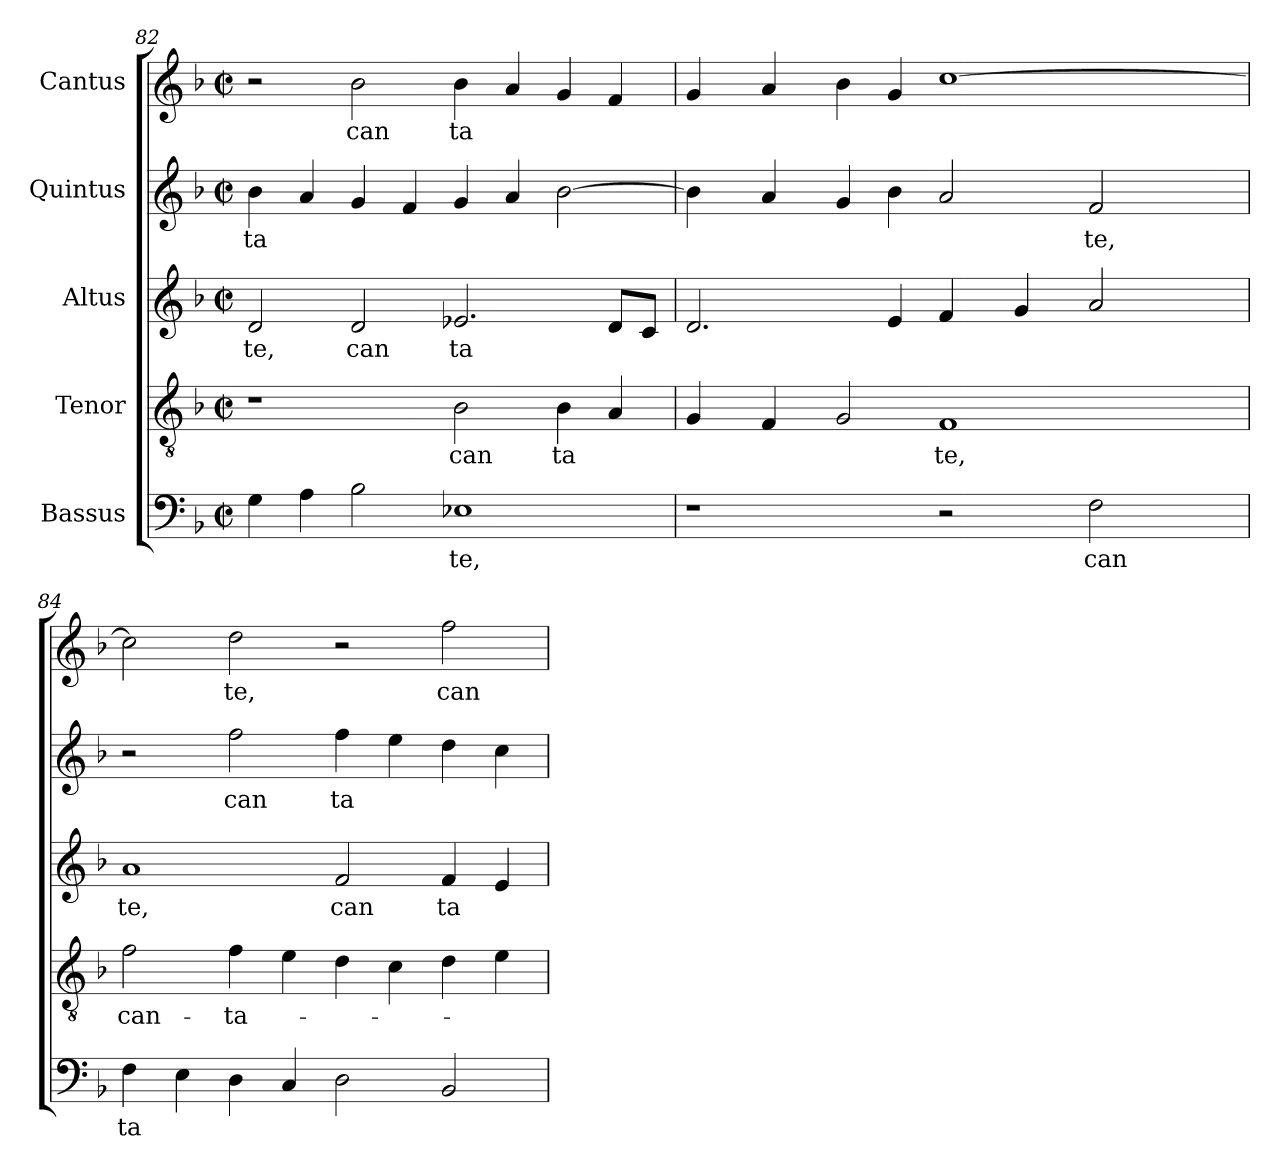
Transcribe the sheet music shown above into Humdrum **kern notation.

**kern	**text	**kern	**text	**kern	**text	**kern	**text	**kern	**text
*part5	*part5	*part4	*part4	*part3	*part3	*part2	*part2	*part1	*part1
*staff5	*staff5	*staff4	*staff4	*staff3	*staff3	*staff2	*staff2	*staff1	*staff1
*I"Bassus	*	*I"Tenor	*	*I"Altus	*	*I"Quintus	*	*I"Cantus	*
*clefF4	*	*clefGv2	*	*clefG2	*	*clefG2	*	*clefG2	*
*k[b-]	*	*k[b-]	*	*k[b-]	*	*k[b-]	*	*k[b-]	*
*F:	*	*F:	*	*F:	*	*F:	*	*F:	*
*M2/2	*	*M2/2	*	*M2/2	*	*M2/2	*	*M2/2	*
*met(c|)	*	*met(c|)	*	*met(c|)	*	*met(c|)	*	*met(c|)	*
=82	=82	=82	=82	=82	=82	=82	=82	=82	=82
!	!	!	!	!	!LO:LY:b:cj	!	!LO:LY:b:cj	!	!
4G\	.	1r	.	2d/	te,	4b-\	ta	2r	.
4A\	.	.	.	.	.	4a/	.	.	.
!	!	!	!	!	!LO:LY:b:cj	!	!	!	!LO:LY:b:cj
2B-\	.	.	.	2d/	can	4g/	.	2b-\	can
.	.	.	.	.	.	4f/	.	.	.
!	!LO:LY:b:cj	!	!LO:LY:b:cj	!	!LO:LY:b:cj	!	!	!	!LO:LY:b:cj
1E-X	te,	2B-\	can	2.e-X/	ta	4g/	.	4b-\	ta
.	.	.	.	.	.	4a/	.	4a/	.
!	!	!	!LO:LY:b:cj	!	!	!	!	!	!
.	.	4B-\	ta	.	.	[>2b-\	.	4g/	.
.	.	4A/	.	8d/L	.	.	.	4f/	.
.	.	.	.	8c/J	.	.	.	.	.
!!LO:LB:g=z
=83	=83	=83	=83	=83	=83	=83	=83	=83	=83
*	*	*^	*	*	*	*^	*	*^	*
*	*	*	*^	*	*	*	*	*	*	*	*	*
1r	.	4G/	32ryy	4ryy	.	2.d/	.	4b-\]	8.ryy	.	4g/	4ryy	.
.	.	.	1ryy	.	.	.	.	.	.	.	.	.	.
.	.	.	.	.	.	.	.	.	1ryy	.	.	.	.
.	.	4F/	.	16..ryy	.	.	.	4a/	.	.	4a/	64ryy	.
.	.	.	.	.	.	.	.	.	.	.	.	1ryy	.
.	.	.	.	1ryy	.	.	.	.	.	.	.	.	.
.	.	2G/	.	.	.	.	.	4g/	.	.	4b-\	.	.
.	.	.	.	.	.	4e/	.	4b-\	.	.	4g/	.	.
!	!	!	!	!	!LO:LY:b:cj	!	!	!	!	!	!	!	!
2r	.	1F	.	.	te,	4f/	.	2a/	.	.	[>1cc	.	.
.	.	.	2ryy	.	.	.	.	.	.	.	.	.	.
.	.	.	.	.	.	.	.	.	2ryy	.	.	.	.
.	.	.	.	.	.	4g/	.	.	.	.	.	.	.
.	.	.	.	.	.	.	.	.	.	.	.	2ryy	.
.	.	.	.	2ryy	.	.	.	.	.	.	.	.	.
!	!LO:LY:b:cj	!	!	!	!	!	!	!	!	!LO:LY:b:cj	!	!	!
2F\	can	.	.	.	.	2a/	.	2f/	.	te,	.	.	.
.	.	.	4...ryy	.	.	.	.	.	.	.	.	.	.
.	.	.	.	.	.	.	.	.	4ryy	.	.	.	.
.	.	.	.	.	.	.	.	.	.	.	.	8...ryy	.
.	.	.	.	8ryy	.	.	.	.	.	.	.	.	.
.	.	.	.	.	.	.	.	.	16ryy	.	.	.	.
.	.	.	.	64ryy	.	.	.	.	.	.	.	.	.
=84	=84	=84	=84	=84	=84	=84	=84	=84	=84	=84	=84	=84	=84
!	!LO:LY:b:cj	!	!	!	!LO:LY:b:cj	!	!LO:LY:b:cj	!	!	!	!	!	!
*	*	*	*	*	*	*	*	*v	*v	*	*	*	*
*	*	*v	*v	*v	*	*	*	*	*	*v	*v	*
4F\	ta	2f\	can-	1a	te,	2r	.	2cc\]	.
4E\	.	.	.	.	.	.	.	.	.
!	!	!	!LO:LY:b:cj	!	!	!	!LO:LY:b:cj	!	!LO:LY:b:cj
4D\	.	4f\	-ta-	.	.	2ff\	can	2dd\	te,
4C/	.	4e\	.	.	.	.	.	.	.
!	!	!	!	!	!LO:LY:b:cj	!	!LO:LY:b:cj	!	!
2D\	.	4d\	.	2f/	can	4ff\	ta	2r	.
.	.	4c\	.	.	.	4ee\	.	.	.
!	!	!	!	!	!LO:LY:b:cj	!	!	!	!LO:LY:b:cj
2BB-/	.	4d\	.	4f/	ta	4dd\	.	2ff\	can-
.	.	4e\	.	4e/	.	4cc\	.	.	.
=	=	=	=	=	=	=	=	=	=
*-	*-	*-	*-	*-	*-	*-	*-	*-	*-
